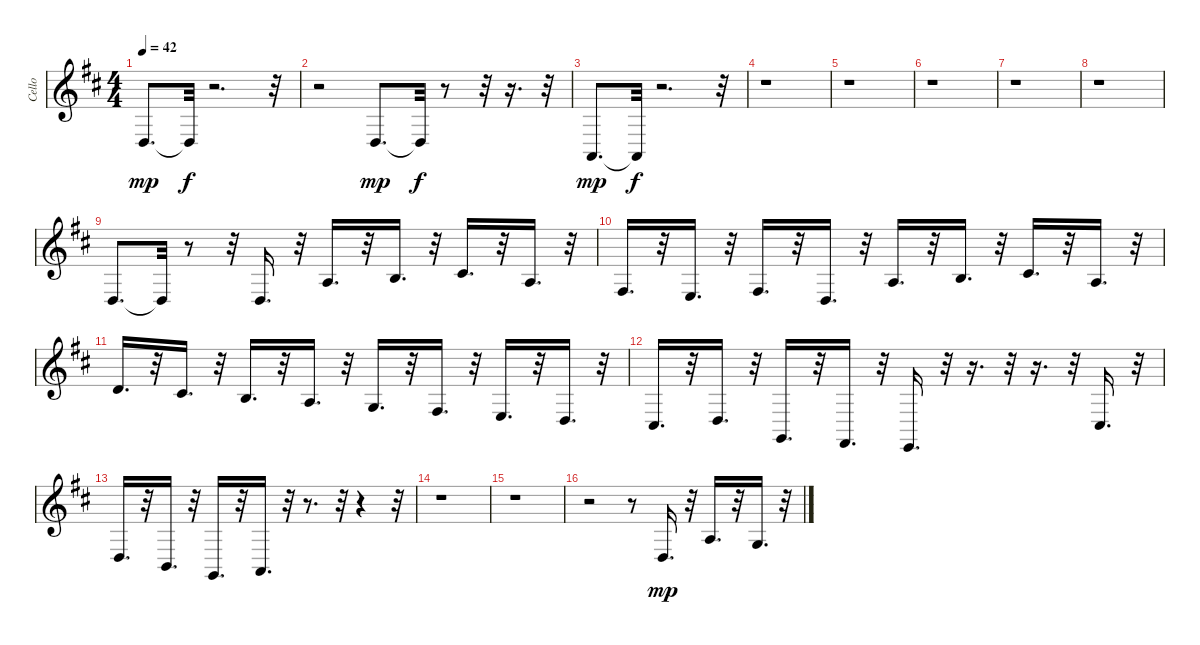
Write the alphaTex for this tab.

\track ("Cello" "Cello") {instrument cello}
\staff {score}
\tuning (E4 B3 G3 D3 A2 E2) {hide}
\ts (4 4)
\tempo 42
\clef g2
\ks d
0.4.8{d dy mp} 0.4{t}.32{dy f} r.2{d} r.32 |
r.2 0.4.8{d dy mp} 0.4{t}.32{dy f} r.8 r.32 r.16{d} r.32 |
0.5.8{d dy mp} 0.5{t}.32{dy f} r.2{d} r.32 |
r.1 |
r.1 |
r.1 |
r.1 |
r.1 |
0.4.8{d} 0.4{t}.32 r.8 r.32 0.4.16{d} r.32 2.3.16{d} r.32 0.2.16{d} r.32 2.2.16{d} r.32 2.3.16{d} r.32 |
4.4.16{d} r.32 2.4.16{d} r.32 4.4.16{d} r.32 0.4.16{d} r.32 2.3.16{d} r.32 0.2.16{d} r.32 2.2.16{d} r.32 2.3.16{d} r.32 |
3.2.16{d} r.32 2.2.16{d} r.32 0.2.16{d} r.32 2.3.16{d} r.32 0.3.16{d} r.32 4.4.16{d} r.32 2.4.16{d} r.32 0.4.16{d} r.32 |
4.5.16{d} r.32 0.4.16{d} r.32 3.6.16{d} r.32 2.6.16{d} r.32 0.6.16{d} r.32 r.16{d} r.32 r.16{d} r.32 4.5.16{d} r.32 |
0.4.16{d} r.32 2.5.16{d} r.32 3.6.16{d} r.32 0.5.16{d} r.32 r.8{d} r.32 r.4 r.32 |
r.1 |
r.1 |
r.2 r.8 0.4.16{d dy mp} r.32 2.3.16{d} r.32 0.3.16{d} r.32
